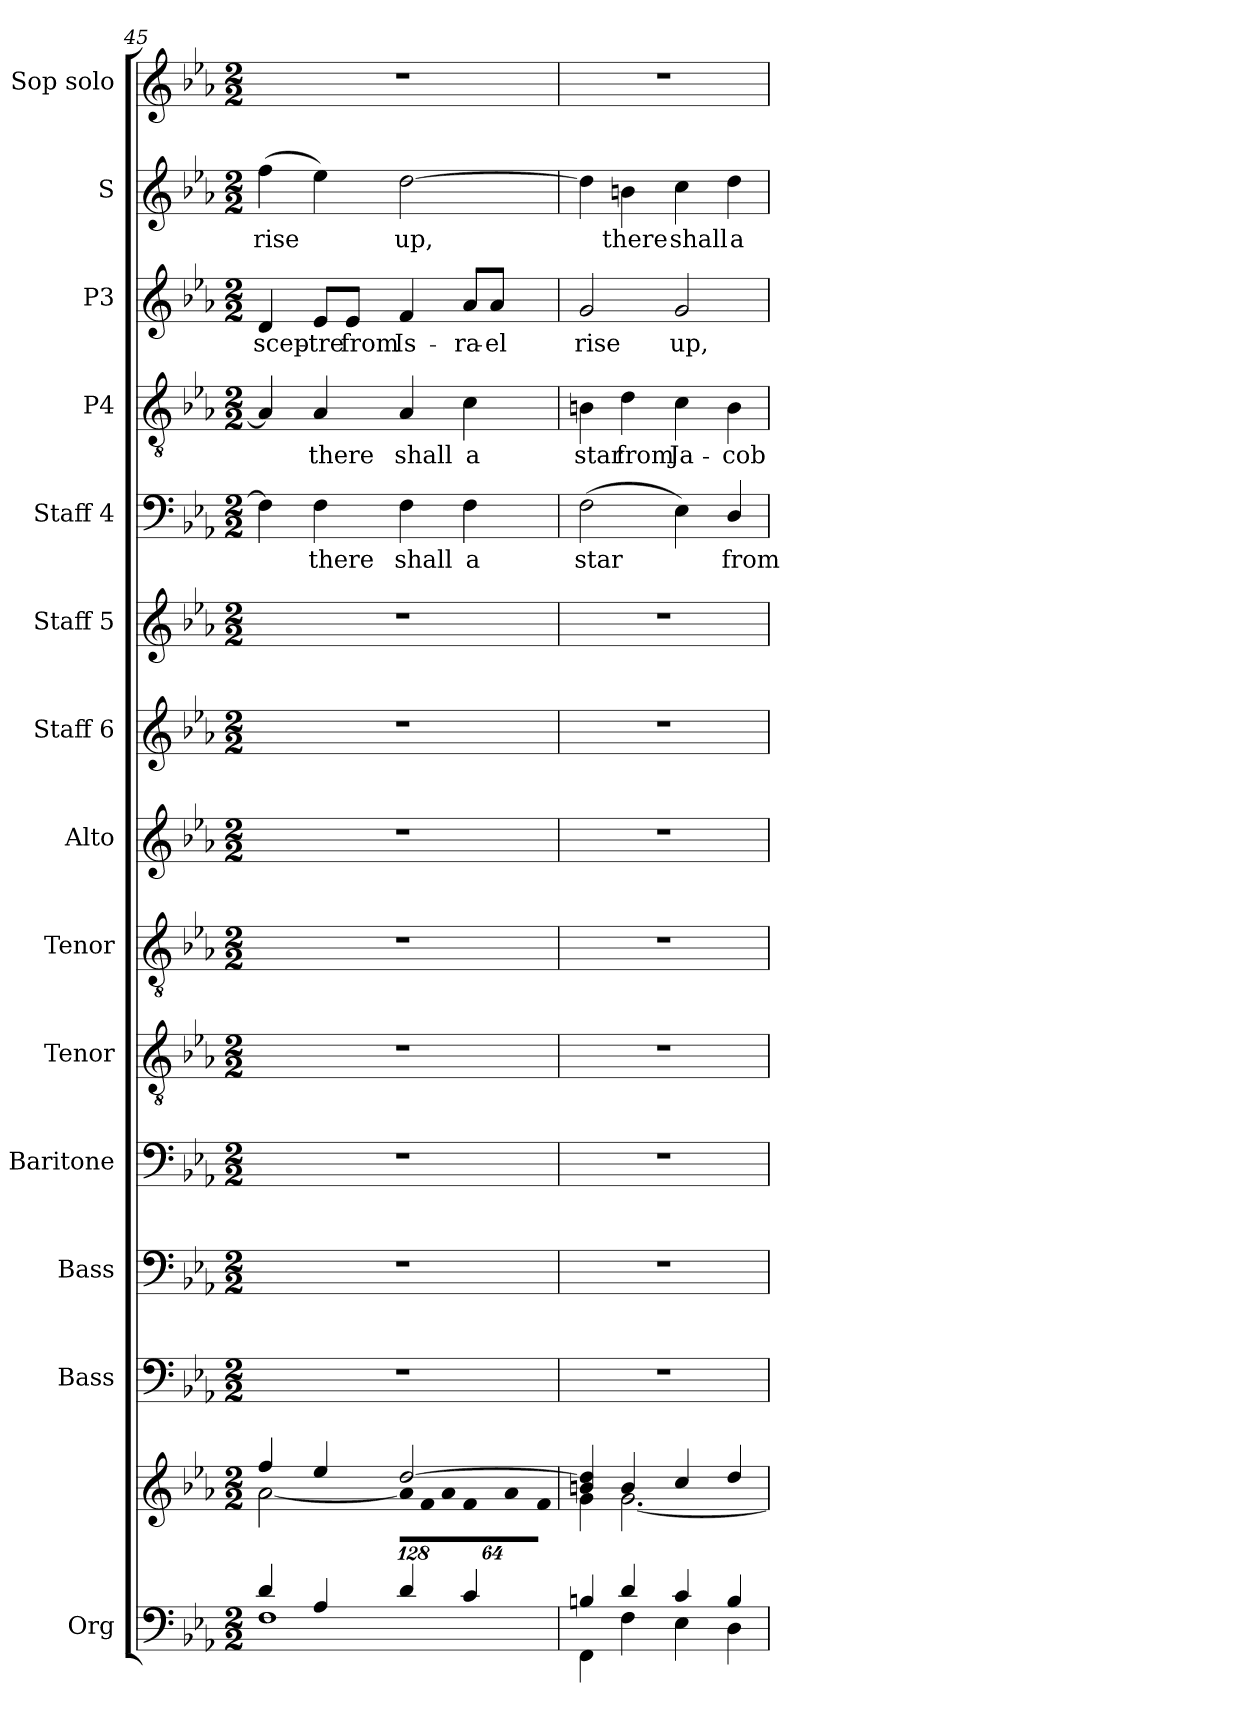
**kern	**kern	**kern	**kern	**kern	**kern	**kern	**kern	**kern	**kern	**kern	**text	**kern	**text	**kern	**text	**kern	**text	**kern
*part14	*part14	*part13	*part12	*part11	*part10	*part9	*part8	*part7	*part6	*part5	*part5	*part4	*part4	*part3	*part3	*part2	*part2	*part1
*staff15	*staff14	*staff13	*staff12	*staff11	*staff10	*staff9	*staff8	*staff7	*staff6	*staff5	*staff5	*staff4	*staff4	*staff3	*staff3	*staff2	*staff2	*staff1
*I"Org	*	*I"Bass	*I"Bass	*I"Baritone	*I"Tenor	*I"Tenor	*I"Alto	*I"Staff 6	*I"Staff 5	*I"Staff 4	*	*I"P4	*	*I"P3	*	*I"S	*	*I"Sop solo
*I'Org.	*	*I'B.	*I'B.	*I'Bar.	*I'T.	*I'T.	*I'A.	*I'Sta. 6	*I'Sta. 5	*I'Sta. 4	*	*	*	*	*	*	*	*I'S.
!!LO:LB:g=z
*clefF4	*clefG2	*clefF4	*clefF4	*clefF4	*clefGv2	*clefGv2	*clefG2	*clefG2	*clefG2	*clefF4	*	*clefGv2	*	*clefG2	*	*clefG2	*	*clefG2
*	*	*	*	*	*ITrd7c12	*ITrd7c12	*	*	*	*	*	*	*	*	*	*	*	*
*k[b-e-a-]	*k[b-e-a-]	*k[b-e-a-]	*k[b-e-a-]	*k[b-e-a-]	*k[b-e-a-]	*k[b-e-a-]	*k[b-e-a-]	*k[b-e-a-]	*k[b-e-a-]	*k[b-e-a-]	*	*k[b-e-a-]	*	*k[b-e-a-]	*	*k[b-e-a-]	*	*k[b-e-a-]
*E-:	*E-:	*E-:	*E-:	*E-:	*E-:	*E-:	*E-:	*E-:	*E-:	*E-:	*	*E-:	*	*E-:	*	*E-:	*	*E-:
*M2/2	*M2/2	*M2/2	*M2/2	*M2/2	*M2/2	*M2/2	*M2/2	*M2/2	*M2/2	*M2/2	*	*M2/2	*	*M2/2	*	*M2/2	*	*M2/2
=45	=45	=45	=45	=45	=45	=45	=45	=45	=45	=45	=45	=45	=45	=45	=45	=45	=45	=45
*^	*^	*	*	*	*	*	*	*	*	*	*	*	*	*	*	*	*	*
!	!	!	!	!	!	!	!	!	!	!	!	!	!	!	!	!	!LO:LY:b:color=#000000	!	!	!
!	!	!	!	!	!	!	!	!	!	!	!	!	!	!	!	!	!	!	!LO:LY:b:color=#000000	!
4di/	1Fi	4ffi/	[2a-i\	1r	1r	1r	1r	1r	1r	1r	1r	4Fi\]	.	4A-i/]	.	4di/	scep-	(4ffi\	rise	1r
!	!	!	!	!	!	!	!	!	!	!	!	!	!LO:LY:b:color=#000000	!	!	!	!	!	!	!
!	!	!	!	!	!	!	!	!	!	!	!	!	!	!	!LO:LY:b:color=#000000	!	!	!	!	!
!	!	!	!	!	!	!	!	!	!	!	!	!	!	!	!	!	!LO:LY:b:color=#000000	!	!	!
4A-i/	.	4ee-i/	.	.	.	.	.	.	.	.	.	4Fi\	there	4A-i/	there	8e-i/L	-tre	4ee-i\)	.	.
!	!	!	!	!	!	!	!	!	!	!	!	!	!	!	!	!	!LO:LY:b:color=#000000	!	!	!
.	.	.	.	.	.	.	.	.	.	.	.	.	.	.	.	8e-i/J	from	.	.	.
*	*	*	*Xbrackettup	*	*	*	*	*	*	*	*	*	*	*	*	*	*	*	*	*
!	!	!	!LO:N:vis=8	!	!	!	!	!	!	!	!	!	!	!	!	!	!	!	!	!
!	!	!	!	!	!	!	!	!	!	!	!	!	!LO:LY:b:color=#000000	!	!	!	!	!	!	!
!	!	!	!	!	!	!	!	!	!	!	!	!	!	!	!LO:LY:b:color=#000000	!	!	!	!	!
!	!	!	!	!	!	!	!	!	!	!	!	!	!	!	!	!	!LO:LY:b:color=#000000	!	!	!
!	!	!	!	!	!	!	!	!	!	!	!	!	!	!	!	!	!	!	!LO:LY:b:color=#000000	!
4di/	.	[2ddi/	1024%85a-i\L]	.	.	.	.	.	.	.	.	4Fi\	shall	4A-i/	shall	4fi/	Is-	[2ddi\	up,	.
!	!	!	!LO:N:vis=8	!	!	!	!	!	!	!	!	!	!	!	!	!	!	!	!	!
.	.	.	1024%85fi\	.	.	.	.	.	.	.	.	.	.	.	.	.	.	.	.	.
!	!	!	!LO:N:vis=8	!	!	!	!	!	!	!	!	!	!	!	!	!	!	!	!	!
.	.	.	512%43a-i\	.	.	.	.	.	.	.	.	.	.	.	.	.	.	.	.	.
!	!	!	!LO:N:vis=8	!	!	!	!	!	!	!	!	!	!	!	!	!	!	!	!	!
!	!	!	!	!	!	!	!	!	!	!	!	!	!LO:LY:b:color=#000000	!	!	!	!	!	!	!
!	!	!	!	!	!	!	!	!	!	!	!	!	!	!	!LO:LY:b:color=#000000	!	!	!	!	!
!	!	!	!	!	!	!	!	!	!	!	!	!	!	!	!	!	!LO:LY:b:color=#000000	!	!	!
4ci/	.	.	1024%85fi\	.	.	.	.	.	.	.	.	4Fi\	a	4ci\	a	8a-i/L	-ra-	.	.	.
!	!	!	!LO:N:vis=8	!	!	!	!	!	!	!	!	!	!	!	!	!	!	!	!	!
.	.	.	1024%85a-i\	.	.	.	.	.	.	.	.	.	.	.	.	.	.	.	.	.
!	!	!	!	!	!	!	!	!	!	!	!	!	!	!	!	!	!LO:LY:b:color=#000000	!	!	!
.	.	.	.	.	.	.	.	.	.	.	.	.	.	.	.	8a-i/J	-el	.	.	.
!	!	!	!LO:N:vis=8	!	!	!	!	!	!	!	!	!	!	!	!	!	!	!	!	!
.	.	.	512%43fi\J	.	.	.	.	.	.	.	.	.	.	.	.	.	.	.	.	.
=46	=46	=46	=46	=46	=46	=46	=46	=46	=46	=46	=46	=46	=46	=46	=46	=46	=46	=46	=46	=46
!	!	!	!	!	!	!	!	!	!	!	!	!	!LO:LY:b:color=#000000	!	!	!	!	!	!	!
!	!	!	!	!	!	!	!	!	!	!	!	!	!	!	!LO:LY:b:color=#000000	!	!	!	!	!
!	!	!	!	!	!	!	!	!	!	!	!	!	!	!	!	!	!LO:LY:b:color=#000000	!	!	!
4Bni/	4FFi\	4bni/ 4ddi]	4gi\	1r	1r	1r	1r	1r	1r	1r	1r	(2Fi\	star	4Bni\	star	2gi/	rise	4ddi\]	.	1r
!	!	!	!	!	!	!	!	!	!	!	!	!	!	!	!LO:LY:b:color=#000000	!	!	!	!	!
!	!	!	!	!	!	!	!	!	!	!	!	!	!	!	!	!	!	!	!LO:LY:b:color=#000000	!
4di/	4Fi\	4bi/	[2.gi\	.	.	.	.	.	.	.	.	.	.	4di\	from	.	.	4bni\	there	.
!	!	!	!	!	!	!	!	!	!	!	!	!	!	!	!LO:LY:b:color=#000000	!	!	!	!	!
!	!	!	!	!	!	!	!	!	!	!	!	!	!	!	!	!	!LO:LY:b:color=#000000	!	!	!
!	!	!	!	!	!	!	!	!	!	!	!	!	!	!	!	!	!	!	!LO:LY:b:color=#000000	!
4ci/	4E-i\	4cci/	.	.	.	.	.	.	.	.	.	4E-i\)	.	4ci\	Ja-	2gi/	up,	4cci\	shall	.
!	!	!	!	!	!	!	!	!	!	!	!	!	!LO:LY:b:color=#000000	!	!	!	!	!	!	!
!	!	!	!	!	!	!	!	!	!	!	!	!	!	!	!LO:LY:b:color=#000000	!	!	!	!	!
!	!	!	!	!	!	!	!	!	!	!	!	!	!	!	!	!	!	!	!LO:LY:b:color=#000000	!
4Bi/	4Di\	4ddi/	.	.	.	.	.	.	.	.	.	4Di/	from	4Bi\	-cob	.	.	4ddi\	a	.
*v	*v	*	*	*	*	*	*	*	*	*	*	*	*	*	*	*	*	*	*	*
*	*v	*v	*	*	*	*	*	*	*	*	*	*	*	*	*	*	*	*	*
=	=	=	=	=	=	=	=	=	=	=	=	=	=	=	=	=	=	=
*-	*-	*-	*-	*-	*-	*-	*-	*-	*-	*-	*-	*-	*-	*-	*-	*-	*-	*-
